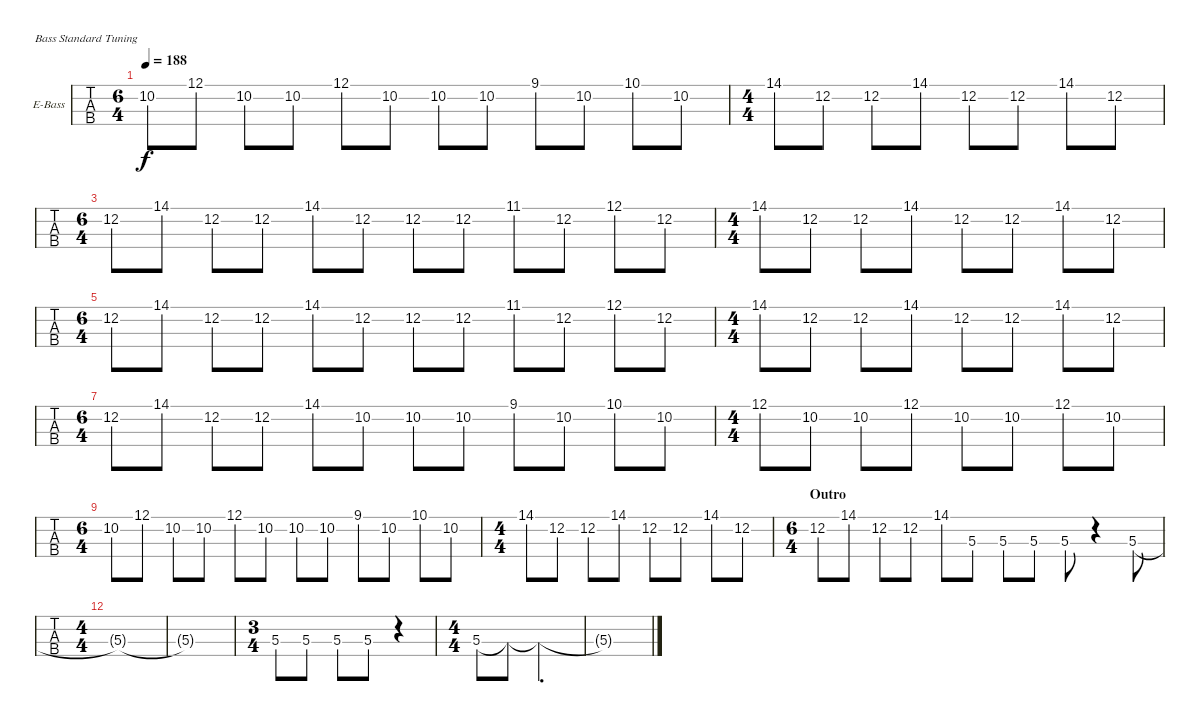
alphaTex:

\bracketExtendMode nobrackets
\firstSystemTrackNameOrientation horizontal
\otherSystemsTrackNameOrientation horizontal
\defaultBarNumberDisplay FirstOfSystem
\track ("Bass" "E-Bass") {instrument electricbassfinger}
\staff {tabs}
\tuning (G2 D2 A1 E1)
\ts (6 4)
\tempo 188
\clef f4
\ks c
10.2.8{dy f} 12.1.8 10.2.8 10.2.8 12.1.8 10.2.8 10.2.8 10.2.8 9.1.8 10.2.8 10.1.8 10.2.8 |
\ts (4 4)
14.1.8 12.2.8 12.2.8 14.1.8 12.2.8 12.2.8 14.1.8 12.2.8 |
\ts (6 4)
12.2.8 14.1.8 12.2.8 12.2.8 14.1.8 12.2.8 12.2.8 12.2.8 11.1.8 12.2.8 12.1.8 12.2.8 |
\ts (4 4)
14.1.8 12.2.8 12.2.8 14.1.8 12.2.8 12.2.8 14.1.8 12.2.8 |
\ts (6 4)
12.2.8 14.1.8 12.2.8 12.2.8 14.1.8 12.2.8 12.2.8 12.2.8 11.1.8 12.2.8 12.1.8 12.2.8 |
\ts (4 4)
14.1.8 12.2.8 12.2.8 14.1.8 12.2.8 12.2.8 14.1.8 12.2.8 |
\ts (6 4)
12.2.8 14.1.8 12.2.8 12.2.8 14.1.8 10.2.8 10.2.8 10.2.8 9.1.8 10.2.8 10.1.8 10.2.8 |
\ts (4 4)
12.1.8 10.2.8 10.2.8 12.1.8 10.2.8 10.2.8 12.1.8 10.2.8 |
\ts (6 4)
10.2.8 12.1.8 10.2.8 10.2.8 12.1.8 10.2.8 10.2.8 10.2.8 9.1.8 10.2.8 10.1.8 10.2.8 |
\ts (4 4)
14.1.8 12.2.8 12.2.8 14.1.8 12.2.8 12.2.8 14.1.8 12.2.8 |
\ts (6 4)
\section ("" "Outro")
12.2.8 14.1.8 12.2.8 12.2.8 14.1.8 5.3.8 5.3.8 5.3.8 5.3.8 r.4 5.3.8 |
\ts (4 4)
5.3{t}.1 |
5.3{t}.1 |
\ts (3 4)
5.3.8 5.3.8 5.3.8 5.3.8 r.4 |
\ts (4 4)
5.3.8 5.3{t}.8 5.3{t}.2{d} |
5.3{t}.1
